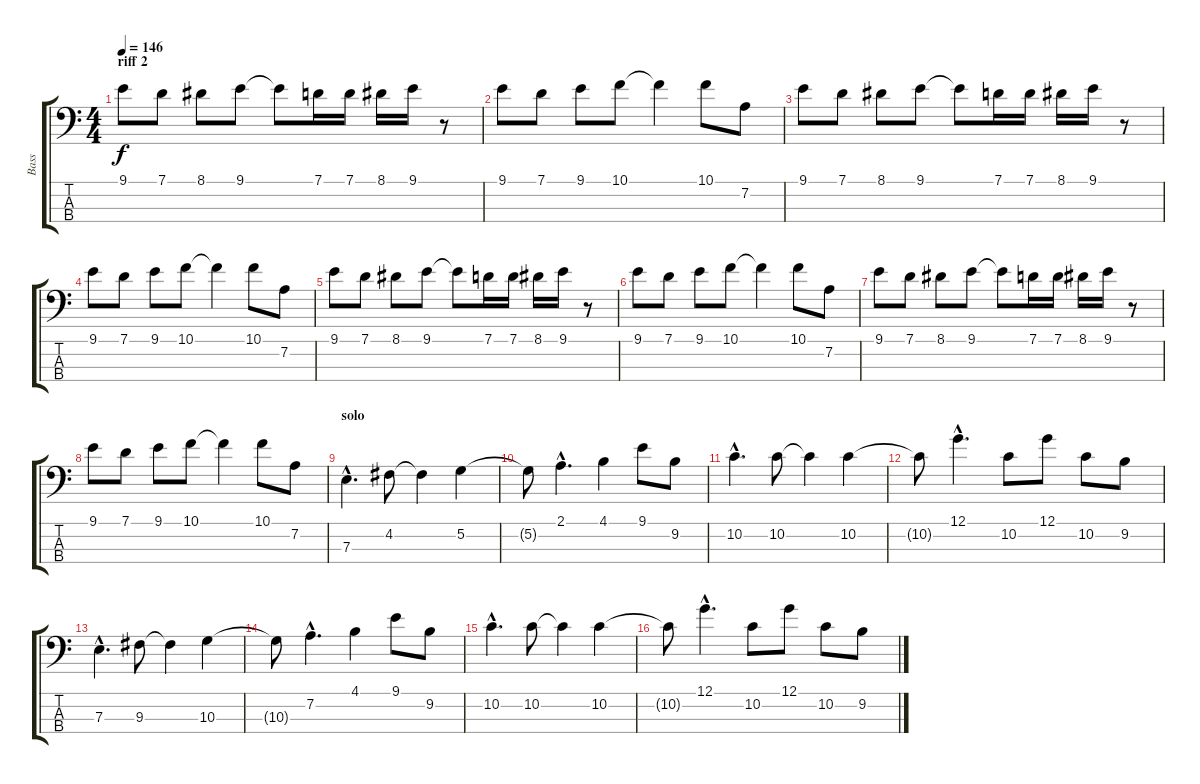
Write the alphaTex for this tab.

\track ("Bass" "Bass") {instrument electricbasspick}
\staff {score tabs}
\tuning (G2 D2 A1 E1) {hide}
\ts (4 4)
\section ("" "riff 2")
\tempo 146
\clef f4
\ks c
9.1.8{dy f} 7.1.8 8.1.8 9.1.8 9.1{t}.8 7.1.16 7.1.16 8.1.16 9.1.16 r.8 |
9.1.8 7.1.8 9.1.8 10.1.8 10.1{t}.4 10.1.8 7.2.8 |
9.1.8 7.1.8 8.1.8 9.1.8 9.1{t}.8 7.1.16 7.1.16 8.1.16 9.1.16 r.8 |
9.1.8 7.1.8 9.1.8 10.1.8 10.1{t}.4 10.1.8 7.2.8 |
9.1.8 7.1.8 8.1.8 9.1.8 9.1{t}.8 7.1.16 7.1.16 8.1.16 9.1.16 r.8 |
9.1.8 7.1.8 9.1.8 10.1.8 10.1{t}.4 10.1.8 7.2.8 |
9.1.8 7.1.8 8.1.8 9.1.8 9.1{t}.8 7.1.16 7.1.16 8.1.16 9.1.16 r.8 |
9.1.8 7.1.8 9.1.8 10.1.8 10.1{t}.4 10.1.8 7.2.8 |
\section ("" "solo")
7.3{hac}.4{d} 4.2.8 4.2{t}.4 5.2.4 |
5.2{t}.8 2.1{hac}.4{d} 4.1.4 9.1.8 9.2.8 |
10.2{hac}.4{d} 10.2.8 10.2{t}.4 10.2.4 |
10.2{t}.8 12.1{hac}.4{d} 10.2.8 12.1.8 10.2.8 9.2.8 |
7.3{hac}.4{d} 9.3.8 9.3{t}.4 10.3.4 |
10.3{t}.8 7.2{hac}.4{d} 4.1.4 9.1.8 9.2.8 |
10.2{hac}.4{d} 10.2.8 10.2{t}.4 10.2.4 |
10.2{t}.8 12.1{hac}.4{d} 10.2.8 12.1.8 10.2.8 9.2.8
